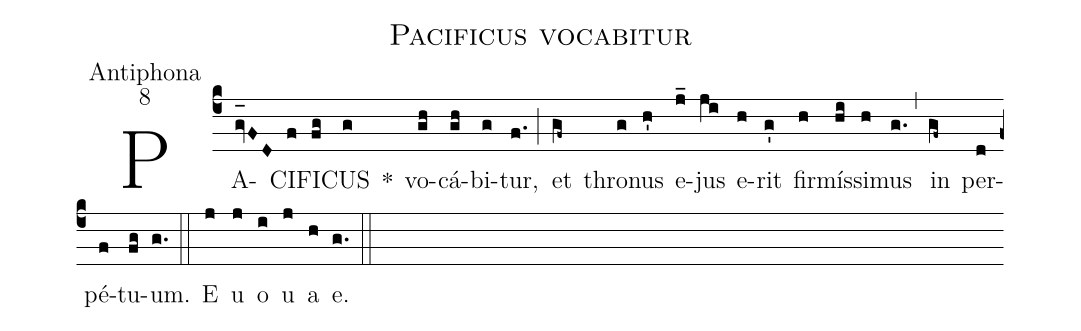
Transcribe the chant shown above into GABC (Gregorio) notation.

name:Pacificus vocabitur;
office-part:Antiphona;
mode:8;
%%
(c4) PA(gv_[oh:h]FD)CI(f)FI(fg)CUS(g) *() vo(gh)cá(gh)bi(g)tur,(f.) (;) et(gf~) thro(g)nus(h') e(j_)jus(ji) e(h)rit(g') fir(h)mís(hi)si(h)mus(g.) (,) in(gf~) per(d)pé(f)tu(fg)um.(g.) (::) <eu>E(j) u(j) o(i) u(j) a(h) e.</eu>(g.) (::)
